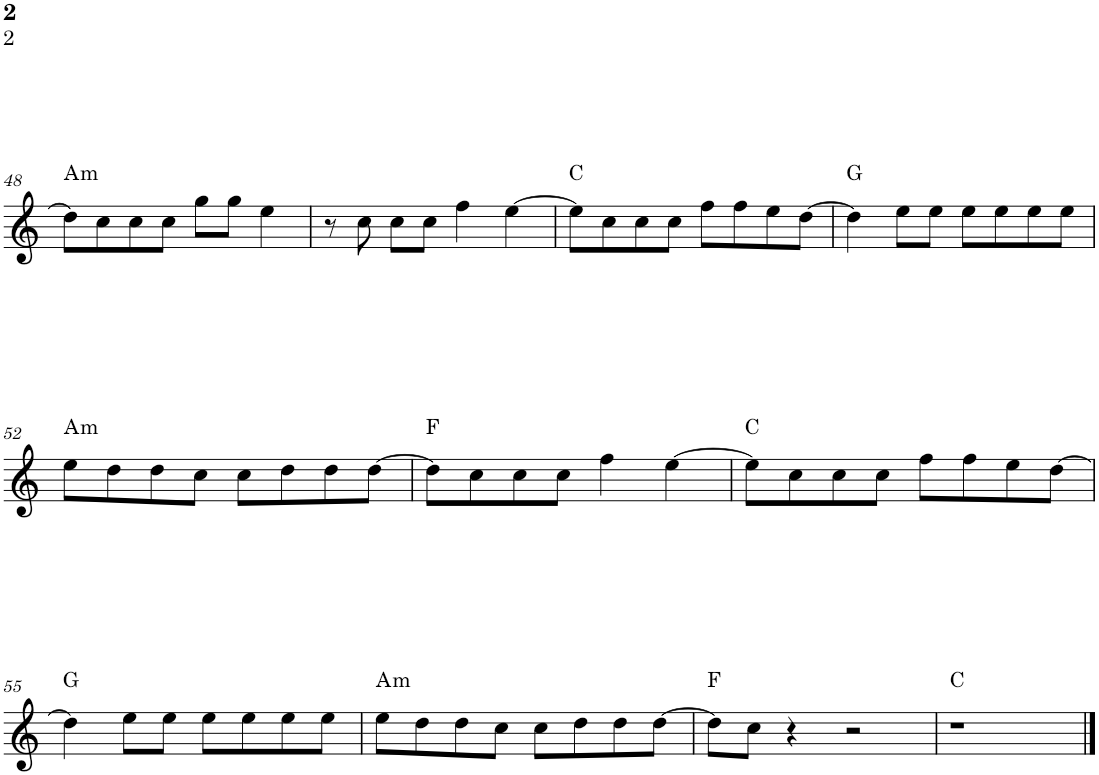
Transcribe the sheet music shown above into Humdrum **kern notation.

**kern	**harte
*part1	*part1
*staff1	*
*I"P1	*
!!LO:PB:g=z
*clefG2	*
*k[]	*
*M4/4	*
=48	=48
!	!LO:H:kt=m
8dd\L]	A:min
8cc\	.
8cc\	.
8cc\J	.
8gg\L	.
8gg\J	.
4ee\	.
=49	=49
8r	.
8cc\	.
8cc\L	.
8cc\J	.
4ff\	.
[>4ee\	.
=50	=50
8ee\L]	C:maj
8cc\	.
8cc\	.
8cc\J	.
8ff\L	.
8ff\	.
8ee\	.
[>8dd\J	.
=51	=51
4dd\]	G:maj
8ee\L	.
8ee\J	.
8ee\L	.
8ee\	.
8ee\	.
8ee\J	.
!!LO:LB:g=z
=52	=52
!	!LO:H:kt=m
8ee\L	A:min
8dd\	.
8dd\	.
8cc\J	.
8cc\L	.
8dd\	.
8dd\	.
[>8dd\J	.
=53	=53
8dd\L]	F:maj
8cc\	.
8cc\	.
8cc\J	.
4ff\	.
[>4ee\	.
=54	=54
8ee\L]	C:maj
8cc\	.
8cc\	.
8cc\J	.
8ff\L	.
8ff\	.
8ee\	.
[>8dd\J	.
!!LO:LB:g=z
=55	=55
4dd\]	G:maj
8ee\L	.
8ee\J	.
8ee\L	.
8ee\	.
8ee\	.
8ee\J	.
=56	=56
!	!LO:H:kt=m
8ee\L	A:min
8dd\	.
8dd\	.
8cc\J	.
8cc\L	.
8dd\	.
8dd\	.
[>8dd\J	.
=57	=57
8dd\L]	F:maj
8cc\J	.
4r	.
2r	.
=58	=58
1r	C:maj
==	==
*-	*-
